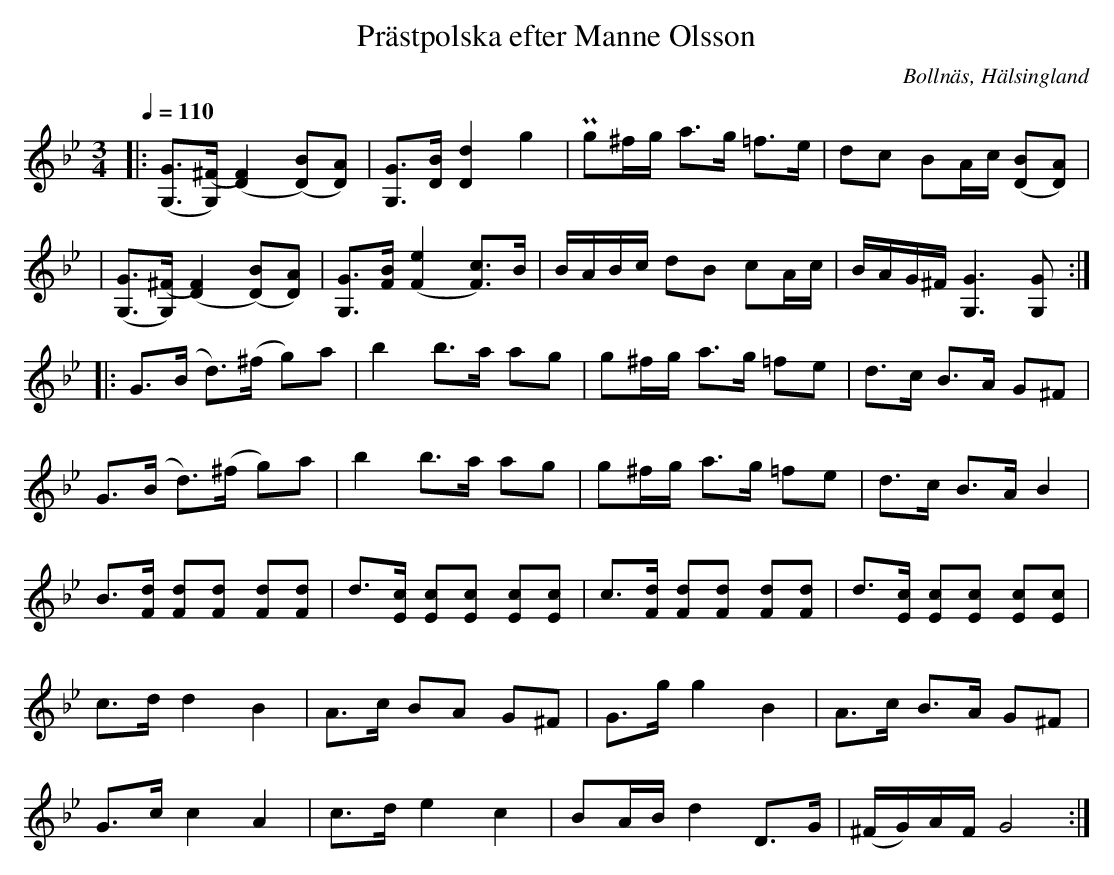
X:1
T:Prästpolska efter Manne Olsson
O:Bollnäs, Hälsingland
M:3/4
L:1/8
Q:1/4=110
K:Gm
|:[(G, G]>[G,) (^F] [F2) (D2] [(D) B][D) A]| [G, G]>[D B] [D2 d2] g2| Pg^f/g/ a>g =f>e | dc   BA/c/ [B (D][D) A]|
|[(G, G]>[G,) (^F] [F2) (D2] [(D) B][D) A]| [G, G]>[F B] [(F2 e2] [F) c]>B|B/A/B/c/  dB cA/c/  | B/A/G/^F/ [G,3 G3] [G, G]  ::
G>(B   d>)(^f   g)a        | b2     b>a      ag         | g^f/g/ a>g =fe | d>c         B>A G^F  |
G>(B   d>)(^f   g)a        | b2     b>a      ag         | g^f/g/ a>g =fe | d>c         B>A B2   |
B>[Fd] [Fd][Fd] [Fd][Fd] | d>[Ec] [Ec][Ec] [Ec][Ec] | \
c>[Fd] [Fd][Fd] [Fd][Fd] | d>[Ec] [Ec][Ec] [Ec][Ec] |
c>d    d2       B2           | A>c    BA       G^F       | G>g    g2 B2     | A>c         B>A G^F  |
G>c    c2       A2           | c>d    e2       c2        | BA/B/  d2 D>G   | (^F/G/)A/F/ G4      :|
